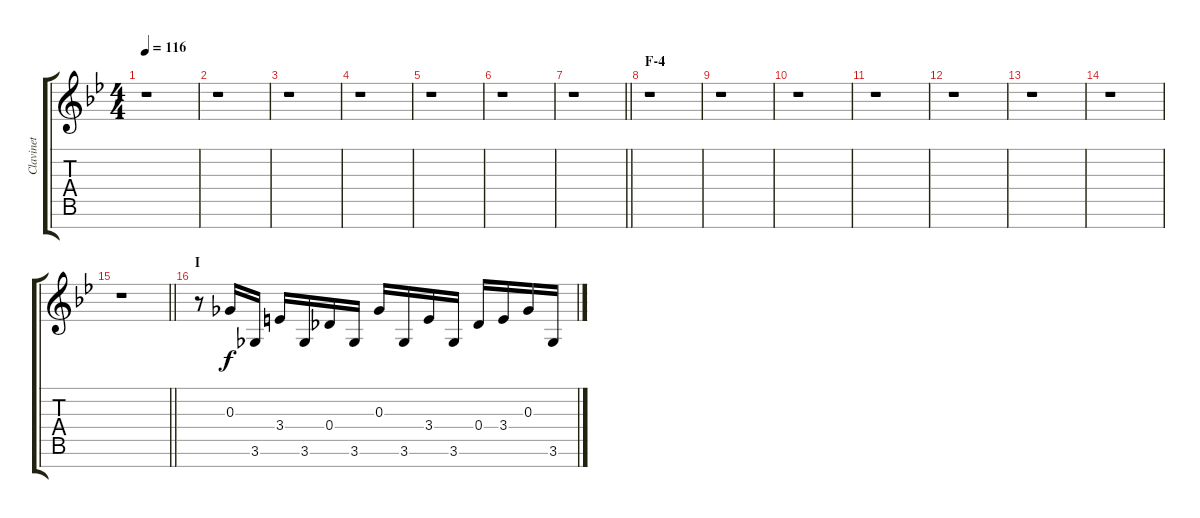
\track ("Clavinet" "Clavinet") {instrument clavinet}
\staff {score tabs}
\tuning (Eb5 Bb4 Gb4 Db4 Ab3 Eb3 Bb2) {hide}
\ts (4 4)
\tempo 116
\clef g2
\ks bb
r.1{dy f} |
r.1 |
r.1 |
r.1 |
r.1 |
r.1 |
\barLineRight lightlight
r.1 |
\section ("" "F-4")
r.1 |
r.1 |
r.1 |
r.1 |
r.1 |
r.1 |
r.1 |
\barLineRight lightlight
r.1 |
\section ("" "I")
r.8 0.3.16 3.6.16 3.4.16 3.6.16 0.4.16 3.6.16 0.3.16 3.6.16 3.4.16 3.6.16 0.4.16 3.4.16 0.3.16 3.6.16
